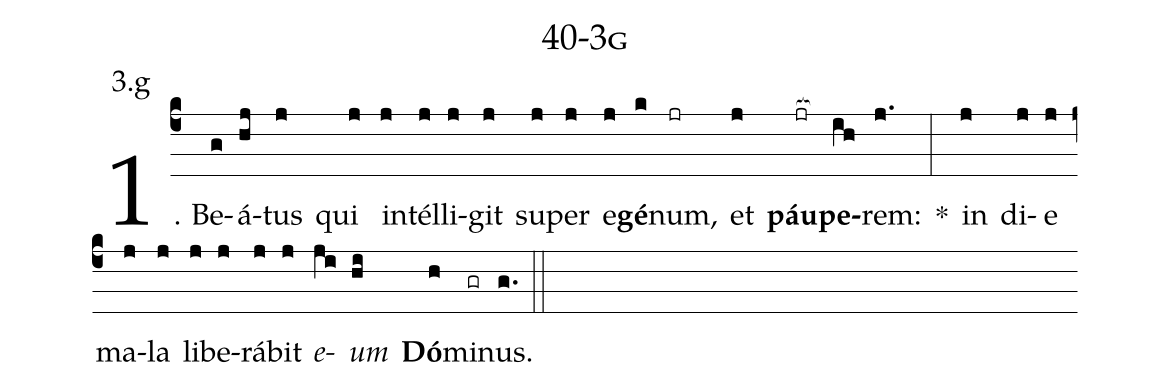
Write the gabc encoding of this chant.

name: 40-3g;
annotation: 3.g;
%%
(c4)1. Be(g)á(hj)tus(j) qui(j) in(j)tél(j)li(j)git(j) su(j)per(j) e(j)<b>gé</b>(k)num,(jr) et(j) <b>páu</b>(jr[ocb:1{])<b>pe</b>(ih[ocb:0}])rem:(j.) *(:) in(j) di(j)e(j) ma(j)la(j) li(j)be(j)rá(j)bit(j) <i>e</i>(ji)<i>um</i>(hi) <b>Dó</b>(h)mi(gr)nus.(g.) (::)
